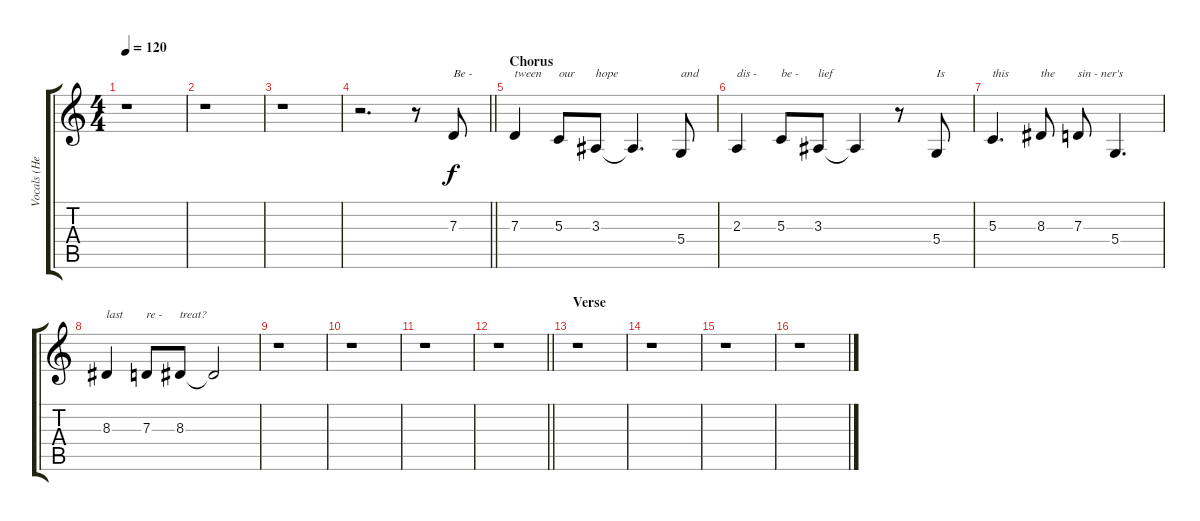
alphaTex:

\track ("Vocals (Henning)" "Vocals (He") {instrument voiceoohs}
\staff {score tabs}
\tuning (E4 B3 G3 D3 A2 E2) {hide}
\ts (4 4)
\tempo 120
\clef g2
\ks c
r.1{dy f} |
r.1 |
r.1 |
\barLineRight lightlight
r.2{d} r.8 7.3.8{txt "Be -"} |
\section ("" "Chorus")
7.3.4{txt "tween"} 5.3.8{txt "our"} 3.3.8{txt "hope"} 3.3{t}.4{d} 5.4.8{txt "and"} |
2.3.4{txt "dis -"} 5.3.8{txt "be -"} 3.3.8{txt "lief"} 3.3{t}.4 r.8 5.4.8{txt "Is"} |
5.3.4{d txt "this"} 8.3.8{txt "the"} 7.3.8{txt "sin - ner's"} 5.4.4{d} |
8.3.4{txt "last"} 7.3.8{txt "re -"} 8.3.8{txt "treat?"} 8.3{t}.2 |
r.1 |
r.1 |
r.1 |
\barLineRight lightlight
r.1 |
\section ("" "Verse")
r.1 |
r.1 |
r.1 |
r.1
